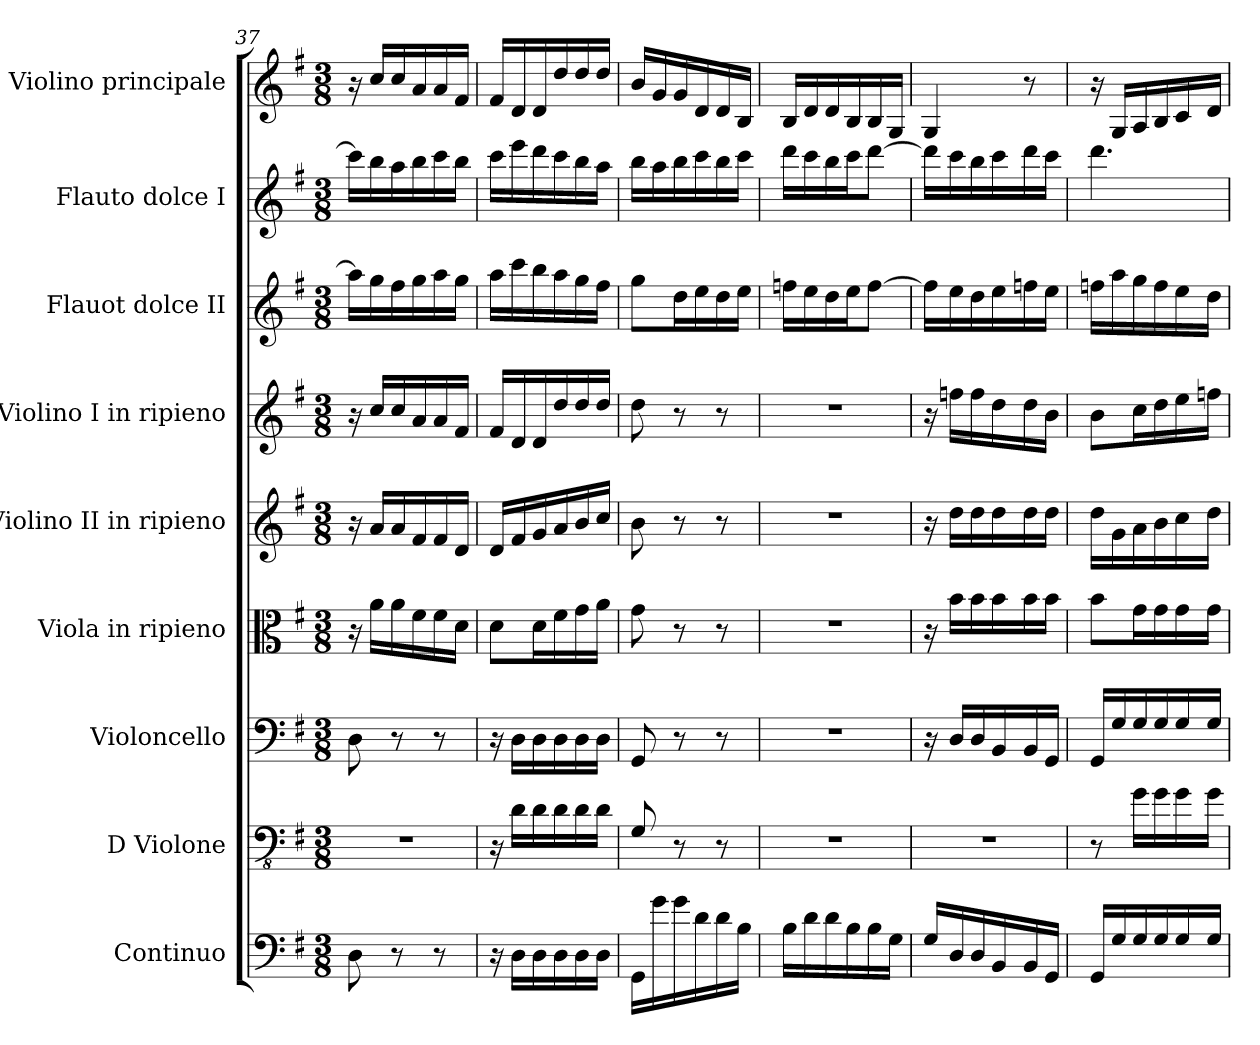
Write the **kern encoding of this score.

**kern	**kern	**kern	**kern	**kern	**kern	**kern	**kern	**kern
*part9	*part8	*part7	*part6	*part5	*part4	*part3	*part2	*part1
*staff9	*staff8	*staff7	*staff6	*staff5	*staff4	*staff3	*staff2	*staff1
*I"Continuo	*I"D Violone	*I"Violoncello	*I"Viola in ripieno	*I"Violino II in ripieno	*I"Violino I in ripieno	*I"Flauot dolce II	*I"Flauto dolce I	*I"Violino principale
*I'Cont.	*I'D Vne.	*I'Vc.	*I'Vla.	*I'Vln. II	*I'Vln. I	*I'Fl. II	*I'Fl. I	*I'Vln. p.
*clefF4	*clefFv4	*clefF4	*clefC3	*clefG2	*clefG2	*clefG2	*clefG2	*clefG2
*	*ITrd7c12	*	*	*	*	*	*	*
*k[f#]	*k[f#]	*k[f#]	*k[f#]	*k[f#]	*k[f#]	*k[f#]	*k[f#]	*k[f#]
*M3/8	*M3/8	*M3/8	*M3/8	*M3/8	*M3/8	*M3/8	*M3/8	*M3/8
=37	=37	=37	=37	=37	=37	=37	=37	=37
8D\	4.r	8D\	16r	16r	16r	16aa\LL]	16ccc\LL]	16r
.	.	.	16a\LL	16a/LL	16cc/LL	16gg\	16bb\	16cc/LL
8r	.	8r	16a\	16a/	16cc/	16ff#\	16aa\	16cc/
.	.	.	16f#\	16f#/	16a/	16gg\	16bb\	16a/
8r	.	8r	16f#\	16f#/	16a/	16aa\	16ccc\	16a/
.	.	.	16d\JJ	16d/JJ	16f#/JJ	16gg\JJ	16bb\JJ	16f#/JJ
!!LO:PB:g=z
=38	=38	=38	=38	=38	=38	=38	=38	=38
16r	16r	16r	8d\L	16d/LL	16f#/LL	16aa\LL	16ccc\LL	16f#/LL
16D\LL	16DD\LL	16D\LL	.	16f#/	16d/	16ccc\	16eee\	16d/
16D\	16DD\	16D\	16d\L	16g/	16d/	16bb\	16ddd\	16d/
16D\	16DD\	16D\	16f#\	16a/	16dd/	16aa\	16ccc\	16dd/
16D\	16DD\	16D\	16g\	16b/	16dd/	16gg\	16bb\	16dd/
16D\JJ	16DD\JJ	16D\JJ	16a\JJ	16cc/JJ	16dd/JJ	16ff#\JJ	16aa\JJ	16dd/JJ
=39	=39	=39	=39	=39	=39	=39	=39	=39
16GG\LL	8GGG/	8GG/	8g\	8b\	8dd\	8gg\L	16bb\LL	16b/LL
16g\	.	.	.	.	.	.	16aa\	16g/
16g\	8r	8r	8r	8r	8r	16dd\L	16bb\	16g/
16d\	.	.	.	.	.	16ee\	16ccc\	16d/
16d\	8r	8r	8r	8r	8r	16dd\	16bb\	16d/
16B\JJ	.	.	.	.	.	16ee\JJ	16ccc\JJ	16B/JJ
=40	=40	=40	=40	=40	=40	=40	=40	=40
16B\LL	4.r	4.r	4.r	4.r	4.r	16ffn\LL	16ddd\LL	16B/LL
16d\	.	.	.	.	.	16ee\	16ccc\	16d/
16d\	.	.	.	.	.	16dd\	16bb\	16d/
16B\	.	.	.	.	.	16ee\J	16ccc\J	16B/
16B\	.	.	.	.	.	[8ff\J	[8ddd\J	16B/
16G\JJ	.	.	.	.	.	.	.	16G/JJ
=41	=41	=41	=41	=41	=41	=41	=41	=41
16G/LL	4.r	16r	16r	16r	16r	16ff\LL]	16ddd\LL]	4G/
16D/	.	16D/LL	16b\LL	16dd\LL	16ffn\LL	16ee\	16ccc\	.
16D/	.	16D/	16b\	16dd\	16ff\	16dd\	16bb\	.
16BB/	.	16BB/	16b\	16dd\	16dd\	16ee\	16ccc\	.
16BB/	.	16BB/	16b\	16dd\	16dd\	16ffn\	16ddd\	8r
16GG/JJ	.	16GG/JJ	16b\JJ	16dd\JJ	16b\JJ	16ee\JJ	16ccc\JJ	.
=42	=42	=42	=42	=42	=42	=42	=42	=42
16GG/LL	8r	16GG/LL	8b\L	16dd\LL	8b\L	16ffn\LL	4.ddd\	16r
16G/	.	16G/	.	16g\	.	16aa\	.	16G/LL
16G/	16GG\LL	16G/	16g\L	16a\	16cc\L	16gg\	.	16A/
16G/	16GG\	16G/	16g\	16b\	16dd\	16ff\	.	16B/
16G/	16GG\	16G/	16g\	16cc\	16ee\	16ee\	.	16c/
16G/JJ	16GG\JJ	16G/JJ	16g\JJ	16dd\JJ	16ffn\JJ	16dd\JJ	.	16d/JJ
=	=	=	=	=	=	=	=	=
*-	*-	*-	*-	*-	*-	*-	*-	*-
